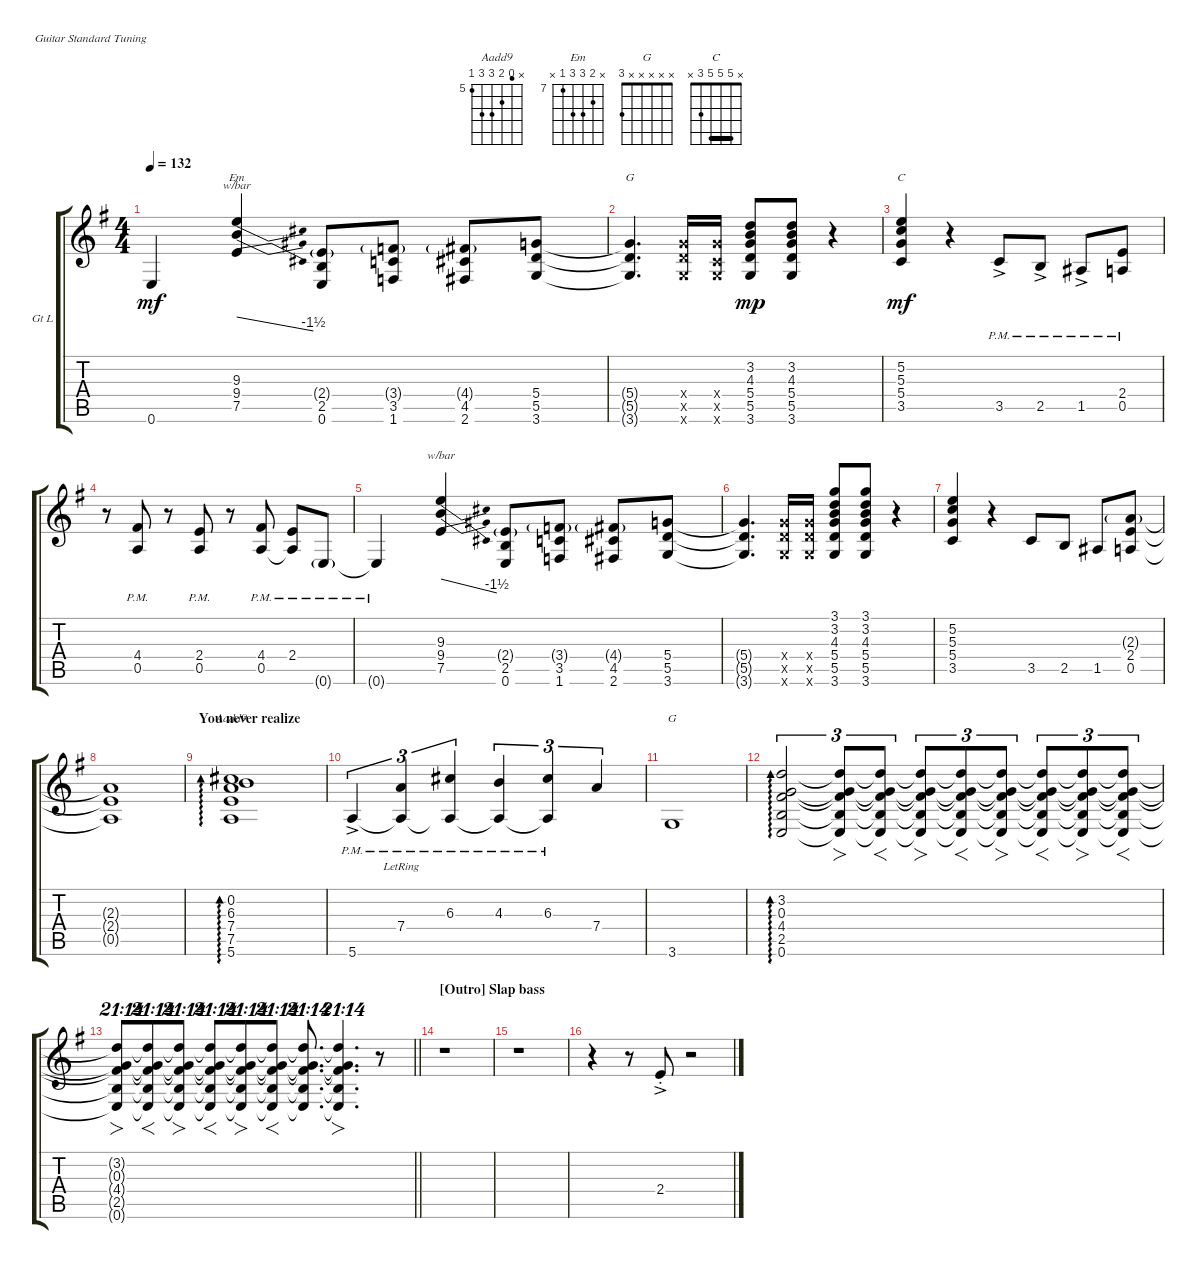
\bracketExtendMode groupsimilarinstruments
\firstSystemTrackNameOrientation horizontal
\otherSystemsTrackNameOrientation horizontal
\track ("Guitar - left" "Gt L") {instrument electricguitarclean}
\staff {score tabs}
\tuning (E4 B3 G3 D3 A2 E2)
\chord ("Aadd9" x 4 6 7 7 5) {firstfret 5}
\chord ("Em" x 8 9 9 7 x) {firstfret 7 showfingering false}
\chord ("G" x x x 5 5 3) {showfingering false barre 5}
\chord ("G" x x x x x 3) {showfingering false}
\chord ("C" x 5 5 5 3 x) {showfingering false barre (5 5)}
\ts (4 4)
\tempo 132
\clef g2
\ks g
0.6.4{dy mf} (7.5 9.4 9.3).4{tbe (dive default 27.599999999999998 0 59.4 -6) ch "Em"} (2.4{g} 2.5 0.6).8 (3.4{g} 3.5 1.6).8 (4.4{g} 4.5 2.6).8 (5.4 5.5 3.6).8 |
(5.4{t} 5.5{t} 3.6{t}).4{d ch "G"} (5.4{x} 5.5{x} 3.6{x}).16 (5.4{x} 3.5{x} 3.6{x}).16 (3.2 4.3 5.4 5.5 3.6).8{dy mp} (3.2 4.3 5.4 5.5 3.6).8 r.4 |
(5.2 5.3 5.4 3.5).4{ch "C" dy mf} r.4 3.5{ac pm}.8 2.5{ac pm}.8 1.5{ac pm}.8 (2.4{pm} 0.5{pm}).8 |
r.8 (4.4{pm} 0.5{pm}).8 r.8 (2.4{pm} 0.5{pm}).8 r.8 (4.4{pm} 0.5{pm}).8 (2.4{pm} 0.5{pm t}).8 0.6{g pm}.8 |
0.6{pm t}.4 (7.5 9.4 9.3).4{tbe (dive default 27.599999999999998 0 59.4 -6)} (2.4{g} 2.5 0.6).8 (3.4{g} 3.5 1.6).8 (4.4{g} 4.5 2.6).8 (5.4 5.5 3.6).8 |
(5.4{t} 5.5{t} 3.6{t}).4{d} (5.4{x} 5.5{x} 3.6{x}).16 (5.4{x} 5.5{x} 3.6{x}).16 (3.1 3.2 4.3 5.4 5.5 3.6).8 (3.1 3.2 4.3 5.4 5.5 3.6).8 r.4 |
(5.2 5.3 5.4 3.5).4 r.4 3.5.8 2.5.8 1.5.8 (2.3{g} 2.4 0.5).8 |
(2.3{t} 2.4{t} 0.5{t}).1 |
\section ("" "You never realize")
(0.2 5.6 7.5 7.4 6.3).1{ad 0 ch "Aadd9"} |
5.6{ac pm}.4{tu (3 2)} (7.4{lr} 5.6{pm t}).4{tu (3 2)} (6.3 5.6{pm t}).4{tu (3 2)} (4.3 5.6{pm t}).4{tu (3 2)} (6.3 5.6{pm t}).4{tu (3 2)} 7.4.4{tu (3 2)} |
3.6.1{ch "G"} |
(3.2 0.3 4.4 2.5 0.6).2{tu (3 2) ad 0} (3.2{t} 0.3{t} 4.4{t} 2.5{t} 0.6{t}).8{fo tu (3 2)} (3.2{t} 0.3{t} 4.4{t} 2.5{t} 0.6{t}).8{f tu (3 2)} (3.2{t} 0.3{t} 4.4{t} 2.5{t} 0.6{t}).8{fo tu (3 2)} (3.2{t} 0.3{t} 4.4{t} 2.5{t} 0.6{t}).8{f tu (3 2)} (3.2{t} 0.3{t} 4.4{t} 2.5{t} 0.6{t}).8{fo tu (3 2)} (3.2{t} 0.3{t} 4.4{t} 2.5{t} 0.6{t}).8{f tu (3 2)} (3.2{t} 0.3{t} 4.4{t} 2.5{t} 0.6{t}).8{fo tu (3 2)} (3.2{t} 0.3{t} 4.4{t} 2.5{t} 0.6{t}).8{f tu (3 2)} |
\barLineRight lightlight
(3.2{t} 0.3{t} 4.4{t} 2.5{t} 0.6{t}).8{fo tu (21 14)} (3.2{t} 0.3{t} 4.4{t} 2.5{t} 0.6{t}).8{f tu (21 14)} (3.2{t} 0.3{t} 4.4{t} 2.5{t} 0.6{t}).8{fo tu (21 14)} (3.2{t} 0.3{t} 4.4{t} 2.5{t} 0.6{t}).8{f tu (21 14)} (3.2{t} 0.3{t} 4.4{t} 2.5{t} 0.6{t}).8{fo tu (21 14)} (3.2{t} 0.3{t} 4.4{t} 2.5{t} 0.6{t}).8{f tu (21 14)} (3.2{t} 0.3{t} 4.4{t} 2.5{t} 0.6{t}).8{d tu (21 14)} (3.2{t} 0.3{t} 4.4{t} 2.5{t} 0.6{t}).4{fo d tu (21 14)} r.8 |
\section ("" "[Outro] Slap bass")
r.1 |
r.1 |
r.4 r.8 2.4{ac st}.8 r.2
